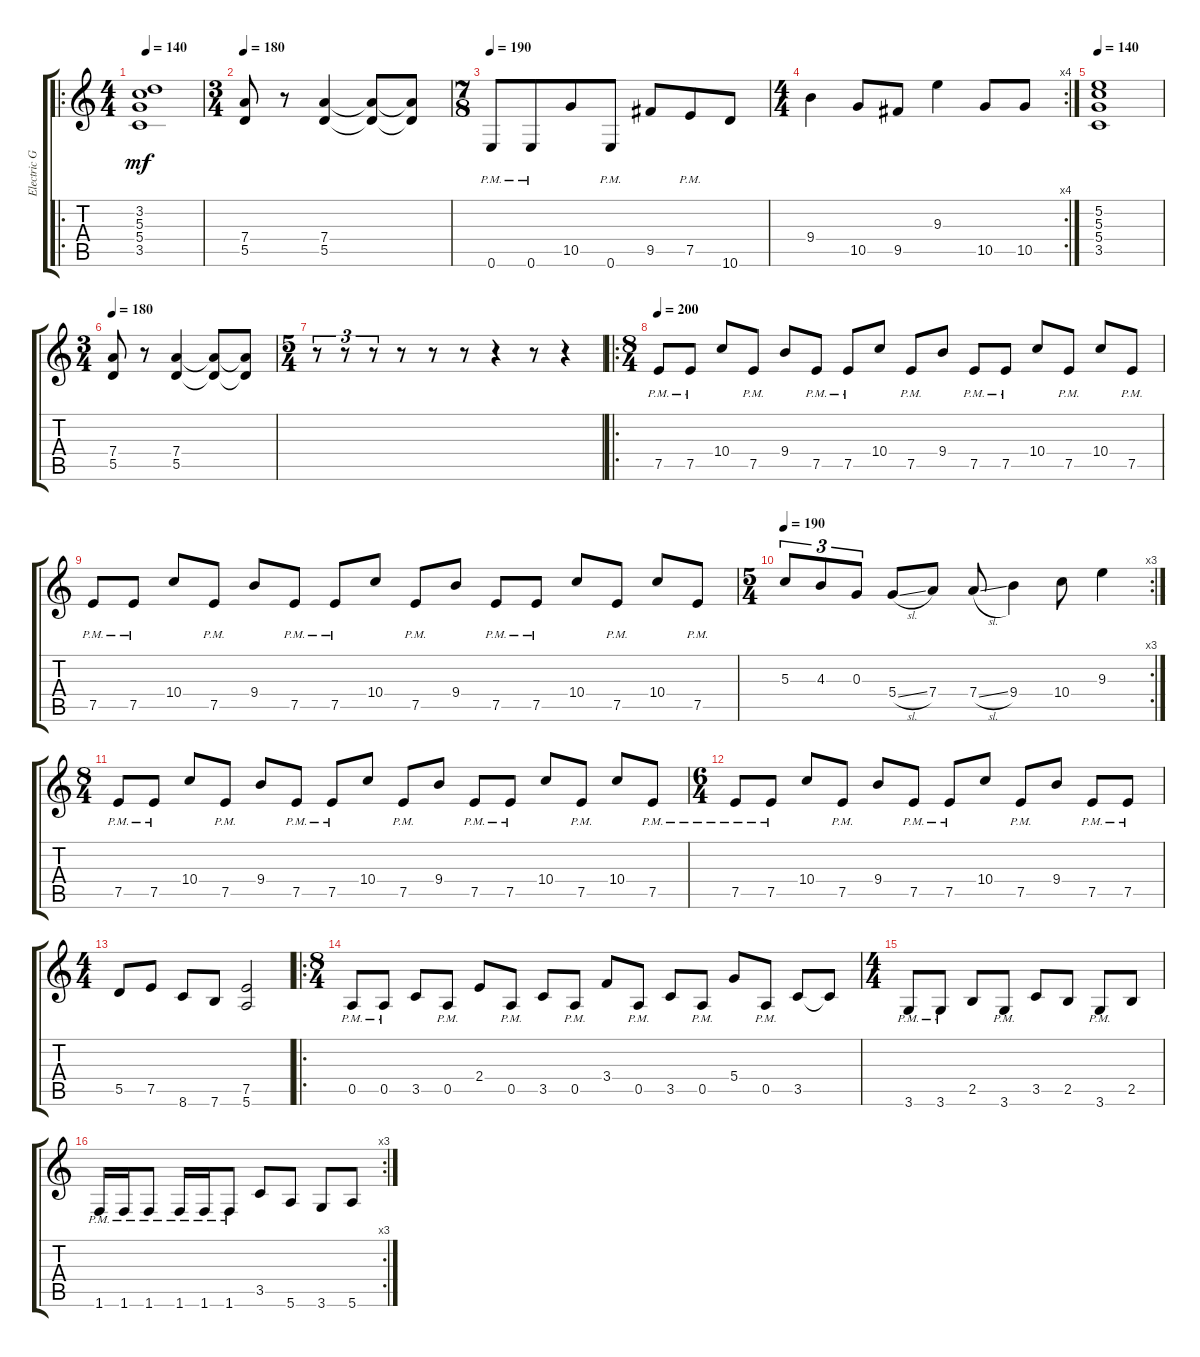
\track ("Electric Guitar 1" "Electric G") {instrument distortionguitar}
\staff {score tabs}
\tuning (E4 B3 G3 D3 A2 E2) {hide}
\ro
\ts (4 4)
\tempo 140
\clef g2
\ks c
(3.2 5.3 5.4 3.5).1{dy mf instrument distortionguitar} |
\ts (3 4)
\tempo 180
(7.4 5.5).8 r.8 (7.4 5.5).4 (7.4{t} 5.5{t}).8 (7.4{t} 5.5{t}).8 |
\ts (7 8)
\tempo 190
0.6{pm}.8 0.6{pm}.8 10.5.8 0.6{pm}.8 9.5.8 7.5{pm}.8 10.6.8 |
\rc 4
\ts (4 4)
9.4.4 10.5.8 9.5.8 9.3.4 10.5.8 10.5.8 |
\tempo 140
(5.2 5.3 5.4 3.5).1 |
\ts (3 4)
\tempo 180
(7.4 5.5).8 r.8 (7.4 5.5).4 (7.4{t} 5.5{t}).8 (7.4{t} 5.5{t}).8 |
\ts (5 4)
r.8{tu (3 2)} r.8{tu (3 2)} r.8{tu (3 2)} r.8 r.8 r.8 r.4 r.8 r.4 |
\ro
\ts (8 4)
\tempo 200
7.5{pm}.8 7.5{pm}.8 10.4.8 7.5{pm}.8 9.4.8 7.5{pm}.8 7.5{pm}.8 10.4.8 7.5{pm}.8 9.4.8 7.5{pm}.8 7.5{pm}.8 10.4.8 7.5{pm}.8 10.4.8 7.5{pm}.8 |
7.5{pm}.8 7.5{pm}.8 10.4.8 7.5{pm}.8 9.4.8 7.5{pm}.8 7.5{pm}.8 10.4.8 7.5{pm}.8 9.4.8 7.5{pm}.8 7.5{pm}.8 10.4.8 7.5{pm}.8 10.4.8 7.5{pm}.8 |
\rc 3
\ts (5 4)
\tempo 190
5.3.8{tu (3 2)} 4.3.8{tu (3 2)} 0.3.8{tu (3 2)} 5.4{sl}.8 7.4.8 7.4{sl}.8 9.4.4 10.4.8 9.3.4 |
\ts (8 4)
7.5{pm}.8 7.5{pm}.8 10.4.8 7.5{pm}.8 9.4.8 7.5{pm}.8 7.5{pm}.8 10.4.8 7.5{pm}.8 9.4.8 7.5{pm}.8 7.5{pm}.8 10.4.8 7.5{pm}.8 10.4.8 7.5{pm}.8 |
\ts (6 4)
7.5{pm}.8 7.5{pm}.8 10.4.8 7.5{pm}.8 9.4.8 7.5{pm}.8 7.5{pm}.8 10.4.8 7.5{pm}.8 9.4.8 7.5{pm}.8 7.5{pm}.8 |
\ts (4 4)
5.5.8 7.5.8 8.6.8 7.6.8 (7.5 5.6).2 |
\ro
\ts (8 4)
0.5{pm}.8 0.5{pm}.8 3.5.8 0.5{pm}.8 2.4.8 0.5{pm}.8 3.5.8 0.5{pm}.8 3.4.8 0.5{pm}.8 3.5.8 0.5{pm}.8 5.4.8 0.5{pm}.8 3.5.8 3.5{t}.8 |
\ts (4 4)
3.6{pm}.8 3.6{pm}.8 2.5.8 3.6{pm}.8 3.5.8 2.5.8 3.6{pm}.8 2.5.8 |
\rc 3
1.6{pm}.16 1.6{pm}.16 1.6{pm}.8 1.6{pm}.16 1.6{pm}.16 1.6{pm}.8 3.5.8 5.6.8 3.6.8 5.6.8
